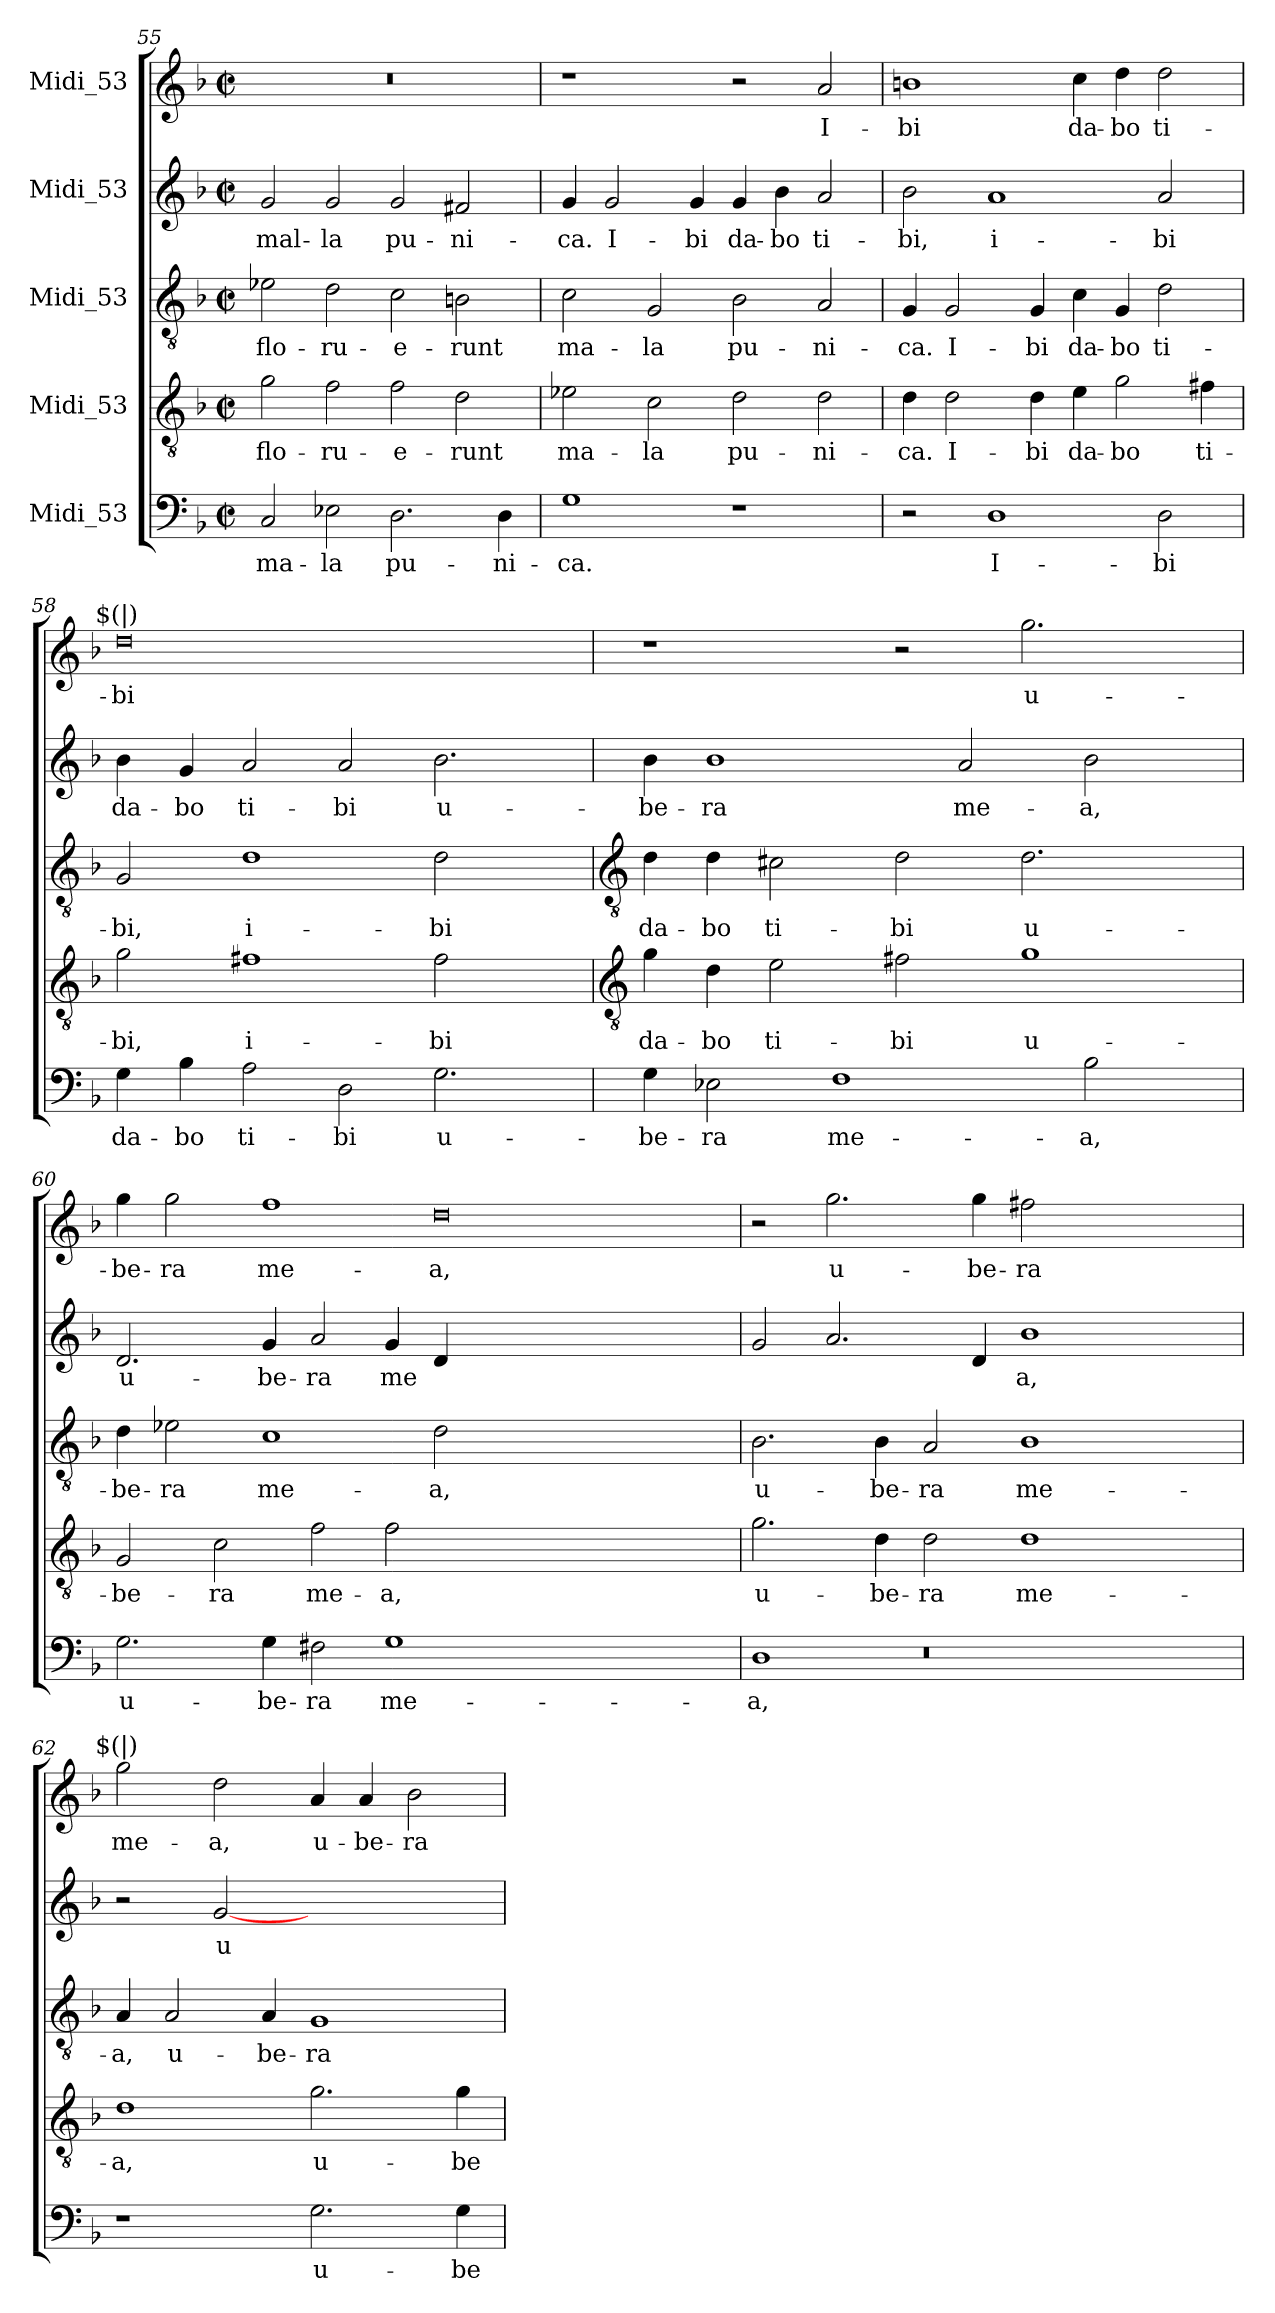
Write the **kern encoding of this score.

**kern	**text	**kern	**text	**kern	**text	**kern	**text	**kern	**text
*part5	*part5	*part4	*part4	*part3	*part3	*part2	*part2	*part1	*part1
*staff5	*staff5	*staff4	*staff4	*staff3	*staff3	*staff2	*staff2	*staff1	*staff1
*I"Midi_53	*	*I"Midi_53	*	*I"Midi_53	*	*I"Midi_53	*	*I"Midi_53	*
*clefF4	*	*clefGv2	*	*clefGv2	*	*clefG2	*	*clefG2	*
*k[b-]	*	*k[b-]	*	*k[b-]	*	*k[b-]	*	*k[b-]	*
*F:	*	*F:	*	*F:	*	*F:	*	*F:	*
*M4/2	*	*M4/2	*	*M4/2	*	*M4/2	*	*M4/2	*
*met(c|)	*	*met(c|)	*	*met(c|)	*	*met(c|)	*	*met(c|)	*
=55	=55	=55	=55	=55	=55	=55	=55	=55	=55
!	!LO:LY:b	!	!LO:LY:b	!	!LO:LY:b	!	!LO:LY:b	!	!
2C	ma-	2g	flo-	2e-X	flo-	2g	mal-	0r	.
!	!LO:LY:b	!	!LO:LY:b	!	!LO:LY:b	!	!LO:LY:b	!	!
2E-X	-la	2f	-ru-	2d	-ru-	2g	-la	.	.
!	!LO:LY:b	!	!LO:LY:b	!	!LO:LY:b	!	!LO:LY:b	!	!
2.D	pu-	2f	-e-	2c	-e-	2g	pu-	.	.
!	!	!	!LO:LY:b	!	!LO:LY:b	!	!LO:LY:b	!	!
.	.	2d	-runt	2Bn	-runt	2f#X	-ni-	.	.
!	!LO:LY:b	!	!	!	!	!	!	!	!
4D	-ni-	.	.	.	.	.	.	.	.
=56	=56	=56	=56	=56	=56	=56	=56	=56	=56
!	!LO:LY:b	!	!LO:LY:b	!	!LO:LY:b	!	!LO:LY:b	!	!
1G	-ca.	2e-X	ma-	2c	ma-	4g	-ca.	1r	.
!	!	!	!	!	!	!	!LO:LY:b	!	!
.	.	.	.	.	.	2g	I-	.	.
!	!	!	!LO:LY:b	!	!LO:LY:b	!	!	!	!
.	.	2c	-la	2G	-la	.	.	.	.
!	!	!	!	!	!	!	!LO:LY:b	!	!
.	.	.	.	.	.	4g	-bi	.	.
!	!	!	!LO:LY:b	!	!LO:LY:b	!	!LO:LY:b	!	!
1r	.	2d	pu-	2B-	pu-	4g	da-	2r	.
!	!	!	!	!	!	!	!LO:LY:b	!	!
.	.	.	.	.	.	4b-	-bo	.	.
!	!	!	!LO:LY:b	!	!LO:LY:b	!	!LO:LY:b	!	!LO:LY:b
.	.	2d	-ni-	2A	-ni-	2a	ti-	2a	I-
=57	=57	=57	=57	=57	=57	=57	=57	=57	=57
!	!	!	!LO:LY:b	!	!LO:LY:b	!	!LO:LY:b	!	!LO:LY:b
2r	.	4d	-ca.	4G	-ca.	2b-	-bi,	1bn	-bi
!	!	!	!LO:LY:b	!	!LO:LY:b	!	!	!	!
.	.	2d	I-	2G	I-	.	.	.	.
!	!LO:LY:b	!	!	!	!	!	!LO:LY:b	!	!
1D	I-	.	.	.	.	1a	i-	.	.
!	!	!	!LO:LY:b	!	!LO:LY:b	!	!	!	!
.	.	4d	-bi	4G	-bi	.	.	.	.
!	!	!	!LO:LY:b	!	!LO:LY:b	!	!	!	!LO:LY:b
.	.	4e	da-	4c	da-	.	.	4cc	da-
!	!	!	!LO:LY:b	!	!LO:LY:b	!	!	!	!LO:LY:b
.	.	2g	-bo	4G	-bo	.	.	4dd	-bo
!	!LO:LY:b	!	!	!	!LO:LY:b	!	!LO:LY:b	!	!LO:LY:b
2D	-bi	.	.	2d	ti-	2a	-bi	2dd	ti-
!	!	!	!LO:LY:b	!	!	!	!	!	!
.	.	4f#X	ti-	.	.	.	.	.	.
!!LO:LB:g=z
=58	=58	=58	=58	=58	=58	=58	=58	=58	=58
!	!	!	!	!	!	!	!	!LO:TX:a:cj:t=$(|)	!
!	!LO:LY:b	!	!LO:LY:b	!	!LO:LY:b	!	!LO:LY:b	!	!LO:LY:b
4G	da-	2g	-bi,	2G	-bi,	4b-	da-	0dd	-bi
!	!LO:LY:b	!	!	!	!	!	!LO:LY:b	!	!
4B-	-bo	.	.	.	.	4g	-bo	.	.
!	!LO:LY:b	!	!LO:LY:b	!	!LO:LY:b	!	!LO:LY:b	!	!
2A	ti-	1f#X	i-	1d	i-	2a	ti-	.	.
!	!LO:LY:b	!	!	!	!	!	!LO:LY:b	!	!
2D	-bi	.	.	.	.	2a	-bi	.	.
!	!LO:LY:b	!	!LO:LY:b	!	!LO:LY:b	!	!LO:LY:b	!	!
2.G	u-	2f#	-bi	2d	-bi	2.b-	u-	.	.
.	.	4ryy	.	4ryy	.	.	.	4ryy	.
!!LO:LB:g=z
=59	=59	=59	=59	=59	=59	=59	=59	=59	=59
*	*	*clefGv2	*	*clefGv2	*	*	*	*	*
!	!LO:LY:b	!	!LO:LY:b	!	!LO:LY:b	!	!LO:LY:b	!	!
4G	-be-	4g	da-	4d	da-	4b-	-be-	1r	.
!	!LO:LY:b	!	!LO:LY:b	!	!LO:LY:b	!	!LO:LY:b	!	!
2E-X	-ra	4d	-bo	4d	-bo	1b-	-ra	.	.
!	!	!	!LO:LY:b	!	!LO:LY:b	!	!	!	!
.	.	2e	ti-	2c#X	ti-	.	.	.	.
!	!LO:LY:b	!	!	!	!	!	!	!	!
1F	me-	.	.	.	.	.	.	.	.
!	!	!	!LO:LY:b	!	!LO:LY:b	!	!	!	!
.	.	2f#X	-bi	2d	-bi	.	.	2r	.
!	!	!	!	!	!	!	!LO:LY:b	!	!
.	.	.	.	.	.	2a	me-	.	.
!	!	!	!LO:LY:b	!	!LO:LY:b	!	!	!	!LO:LY:b
.	.	1g	u-	2.d	u-	.	.	2.gg	u-
!	!LO:LY:b	!	!	!	!	!	!LO:LY:b	!	!
2B-	-a,	.	.	.	.	2b-	-a,	.	.
4ryy	.	.	.	4ryy	.	4ryy	.	4ryy	.
=60	=60	=60	=60	=60	=60	=60	=60	=60	=60
!	!LO:LY:b	!	!LO:LY:b	!	!LO:LY:b	!	!LO:LY:b	!	!LO:LY:b
2.G	u-	2G	-be-	4d	-be-	2.d	u-	4gg	-be-
!	!	!	!	!	!LO:LY:b	!	!	!	!LO:LY:b
.	.	.	.	2e-X	-ra	.	.	2gg	-ra
!	!	!	!LO:LY:b	!	!	!	!	!	!
.	.	2c	-ra	.	.	.	.	.	.
!	!LO:LY:b	!	!	!	!LO:LY:b	!	!LO:LY:b	!	!LO:LY:b
4G	-be-	.	.	1c	me-	4g	-be-	1ff	me-
!	!LO:LY:b	!	!LO:LY:b	!	!	!	!LO:LY:b	!	!
2F#X	-ra	2f	me-	.	.	2a	-ra	.	.
!	!LO:LY:b	!	!LO:LY:b	!	!	!	!LO:LY:b	!	!
1G	me-	2f	-a,	.	.	4g	me	.	.
!	!	!	!	!	!LO:LY:b	!	!	!	!LO:LY:b
.	.	.	.	2d	-a,	4d	.	0dd	-a,
.	.	1..ryy	.	.	.	1..ryy	.	.	.
.	.	.	.	1.ryy	.	.	.	.	.
1ryy	.	.	.	.	.	.	.	.	.
4ryy	.	.	.	.	.	.	.	.	.
=61	=61	=61	=61	=61	=61	=61	=61	=61	=61
!	!LO:LY:b	!	!LO:LY:b	!	!LO:LY:b	!	!	!	!
1D	-a,	2.g	u-	2.B-	u-	2g	.	2r	.
!	!	!	!	!	!	!	!	!	!LO:LY:b
.	.	.	.	.	.	2.a	.	2.gg	u-
!	!	!	!LO:LY:b	!	!LO:LY:b	!	!	!	!
.	.	4d	-be-	4B-	-be-	.	.	.	.
!	!	!	!LO:LY:b	!	!LO:LY:b	!	!	!	!
0r	.	2d	-ra	2A	-ra	.	.	.	.
!	!	!	!	!	!	!	!	!	!LO:LY:b
.	.	.	.	.	.	4d	.	4gg	-be-
!	!	!	!LO:LY:b	!	!LO:LY:b	!	!LO:LY:b	!	!LO:LY:b
.	.	1d	me-	1B-	me-	1b-	a,	2ff#X	-ra
.	.	.	.	.	.	.	.	1ryy	.
.	.	2ryy	.	2ryy	.	2ryy	.	.	.
!!LO:LB:g=z
=62	=62	=62	=62	=62	=62	=62	=62	=62	=62
!	!	!	!	!	!	!	!	!LO:TX:a:cj:t=$(|)	!
!	!	!	!LO:LY:b	!	!LO:LY:b	!	!	!	!LO:LY:b
1r	.	1d	-a,	4A	-a,	2r	.	2gg	me-
!	!	!	!	!	!LO:LY:b	!	!	!	!
.	.	.	.	2A	u-	.	.	.	.
!	!	!	!	!	!	!	!LO:LY:b	!	!LO:LY:b
.	.	.	.	.	.	[2g	u-	2dd	-a,
!	!	!	!	!	!LO:LY:b	!	!	!	!
.	.	.	.	4A	-be-	.	.	.	.
!	!LO:LY:b	!	!LO:LY:b	!	!LO:LY:b	!	!	!	!LO:LY:b
2.G	u-	2.g	u-	1G	-ra	1ryy	.	4a	u-
!	!	!	!	!	!	!	!	!	!LO:LY:b
.	.	.	.	.	.	.	.	4a	-be-
!	!	!	!	!	!	!	!	!	!LO:LY:b
.	.	.	.	.	.	.	.	2b-	-ra
!	!LO:LY:b	!	!LO:LY:b	!	!	!	!	!	!
4G	-be-	4g	-be-	.	.	.	.	.	.
=	=	=	=	=	=	=	=	=	=
*-	*-	*-	*-	*-	*-	*-	*-	*-	*-
